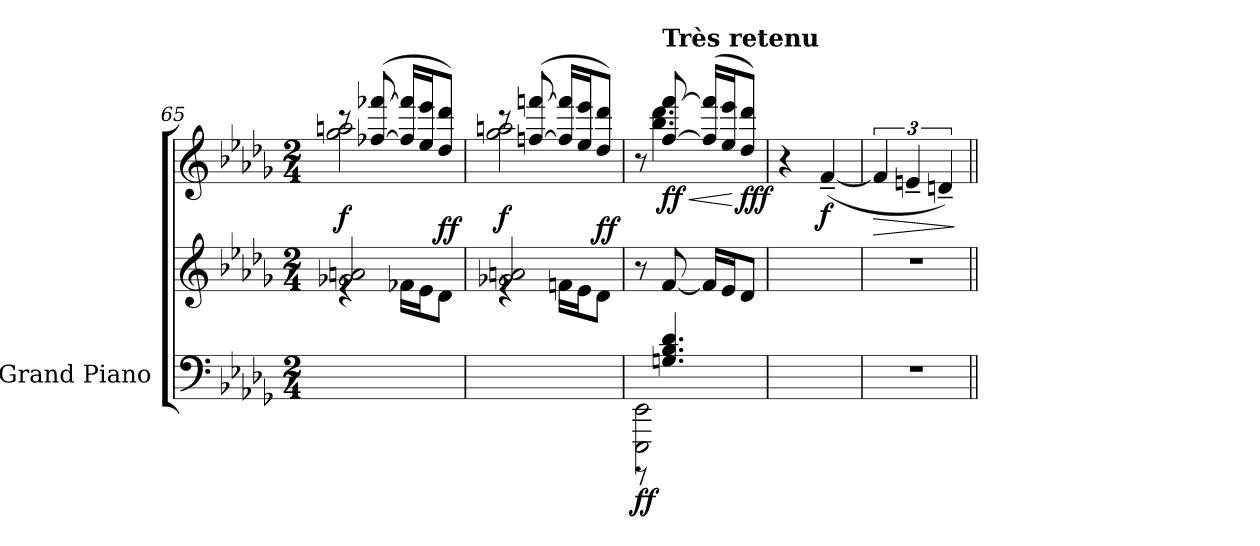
**kern	**kern	**kern	**dynam
*part1	*part1	*part1	*part1
*staff3	*staff2	*staff1	*staff1/2/3
*I"Grand Piano	*	*	*
*I'Pno.	*	*	*
*clefF4	*clefG2	*clefG2	*
*k[b-e-a-d-g-]	*k[b-e-a-d-g-]	*k[b-e-a-d-g-]	*
*M2/4	*M2/4	*M2/4	*
=65	=65	=65	=65
*	*^	*^	*
!	!	!	!	!	!LO:DY:a=2
2ryy	2g-X/ 2an/	4re	8rccc	2gg-\ 2aan\	f
.	.	.	(>[8ff-X/ [8fff-X/	.	.
.	.	16f-X\LL	16ff-/] 16fff-/]LL	.	.
.	.	16e-\J	16ee-/ 16eee-/J	.	.
!	!	!	!	!	!LO:DY:a=2
.	.	8d-\J	8dd-/ 8ddd-/J)	.	ff
=66	=66	=66	=66	=66	=66
!	!	!	!	!	!LO:DY:a=2
2ryy	2g-X/ 2an/	4re	8rccc	2gg-\ 2aan\	f
.	.	.	(>[8ffn/ [8fffn/	.	.
.	.	16fn\LL	16ff/] 16fff/]LL	.	.
.	.	16e-\J	16ee-/ 16eee-/J	.	.
!	!	!	!	!	!LO:DY:a=2
.	.	8d-\J	8dd-/ 8ddd-/J)	.	ff
!!LO:PB:g=z	!!
=67	=67	=67	=67	=67	=67
*^	*	*	*	*	*
!	!	!	!	!	!	!LO:DY:b=3
*	*	*v	*v	*	*	*
2EEE-\ 2EE-\	8r	8r	8r	8ryy	ff
!	!	!	!LO:TX:a:B:t=Très retenu	!	!
!	!	!	!	!	!LO:HP:b
!	!	!	!	!	!LO:DY:n=1:b
.	4.Gn/ 4.B-/ 4.d-/	[8f/	[8ff/ [8fff/	4.bb-\ 4.ddd-\	< ff
.	.	16f/LL]	(>16ff/] 16fff/]LL	.	.
.	.	16e-/J	16ee-/ 16eee-/J	.	.
!	!	!	!	!	!LO:DY:n=2:b
.	.	8d-/J	8dd-/ 8ddd-/J)	.	[ fff
*v	*v	*	*v	*v	*
=68	=68	=68	=68
2ryy	2ryy	4r	.
!	!	!	!LO:DY:b
.	.	(>[4f~/	f
=69	=69	=69	=69
!	!	!	!LO:HP:b
2r	2r	6f/]	>
.	.	6en~/	.
.	.	6dn~/)	.
.	.	.	]
=||	=||	=||	=||
*-	*-	*-	*-
